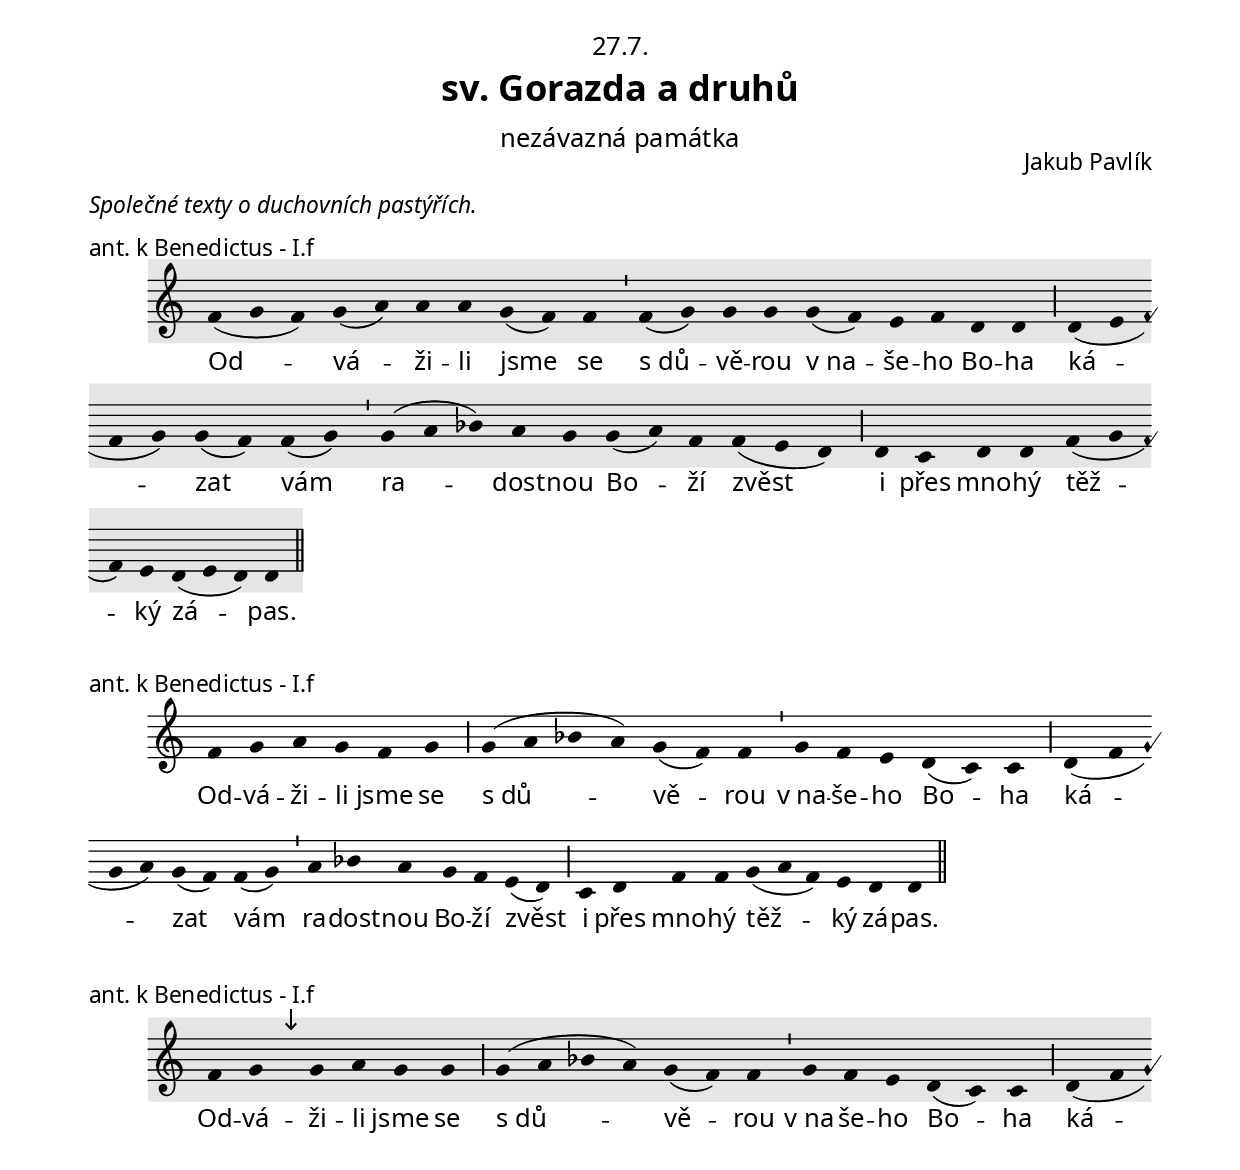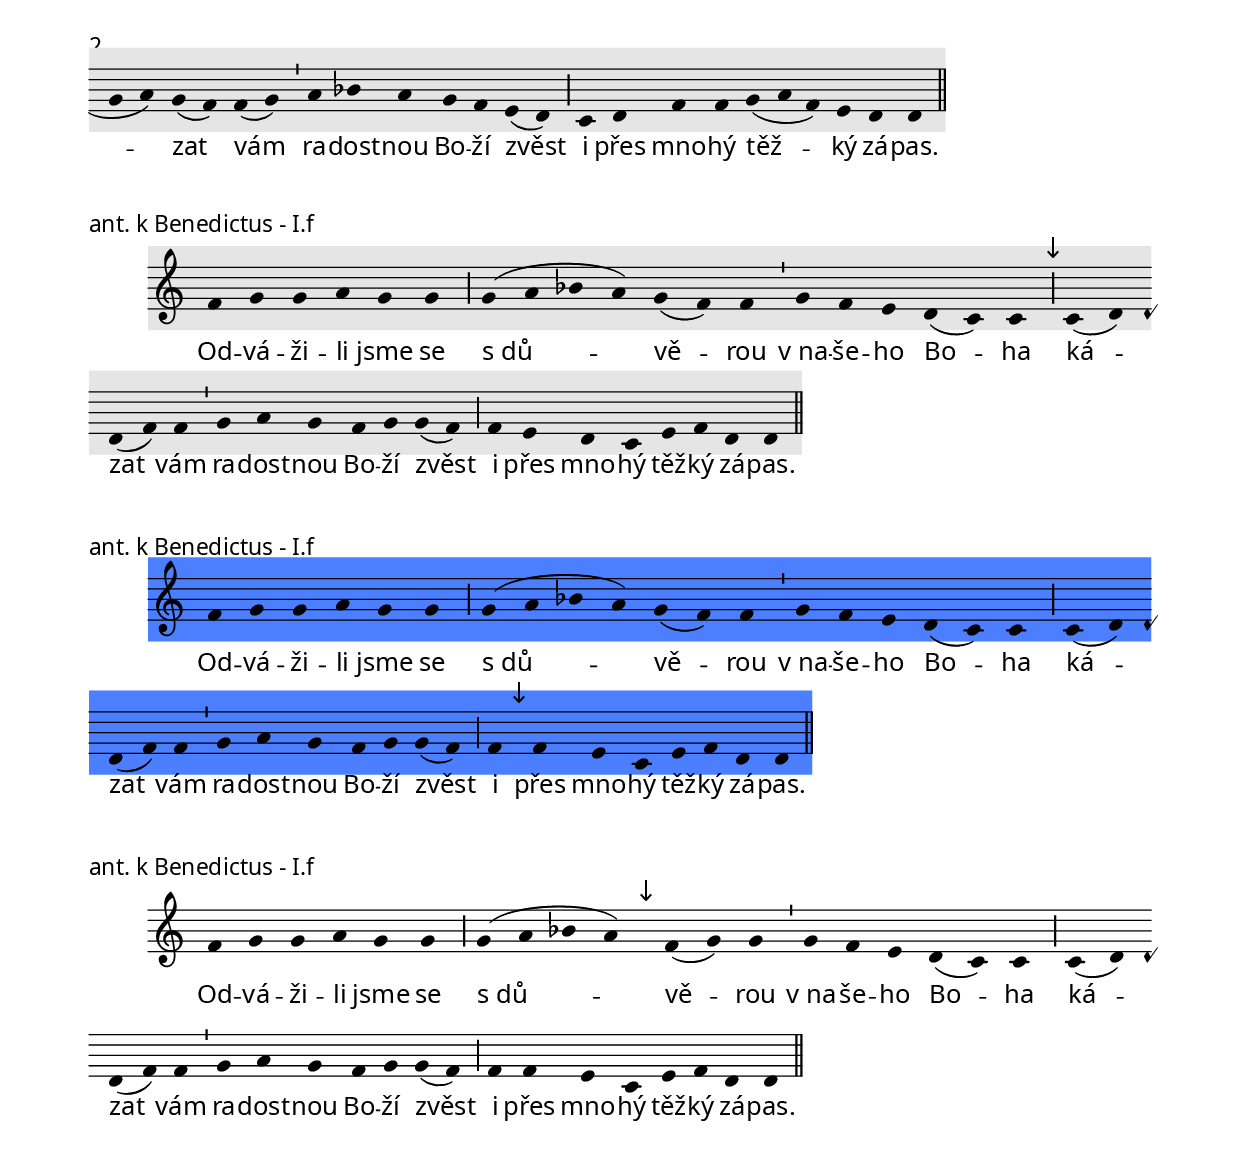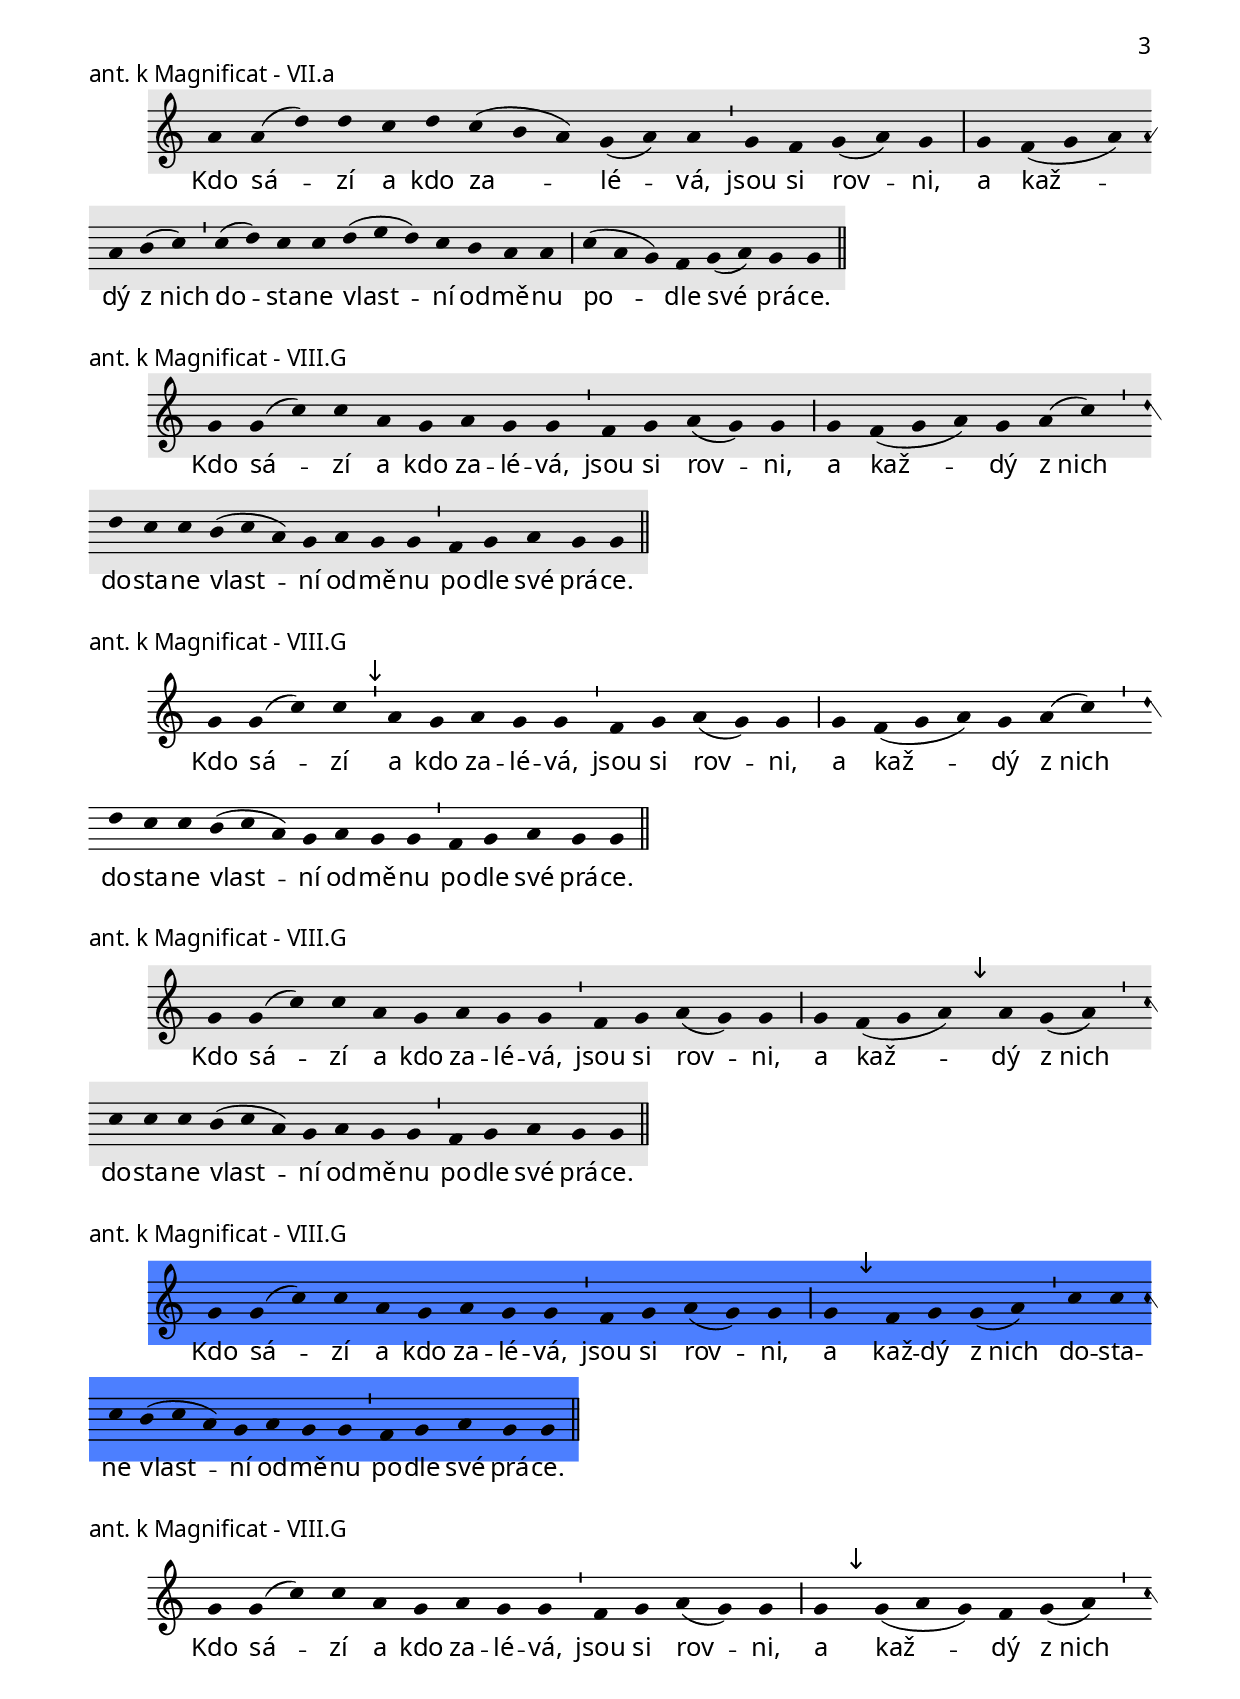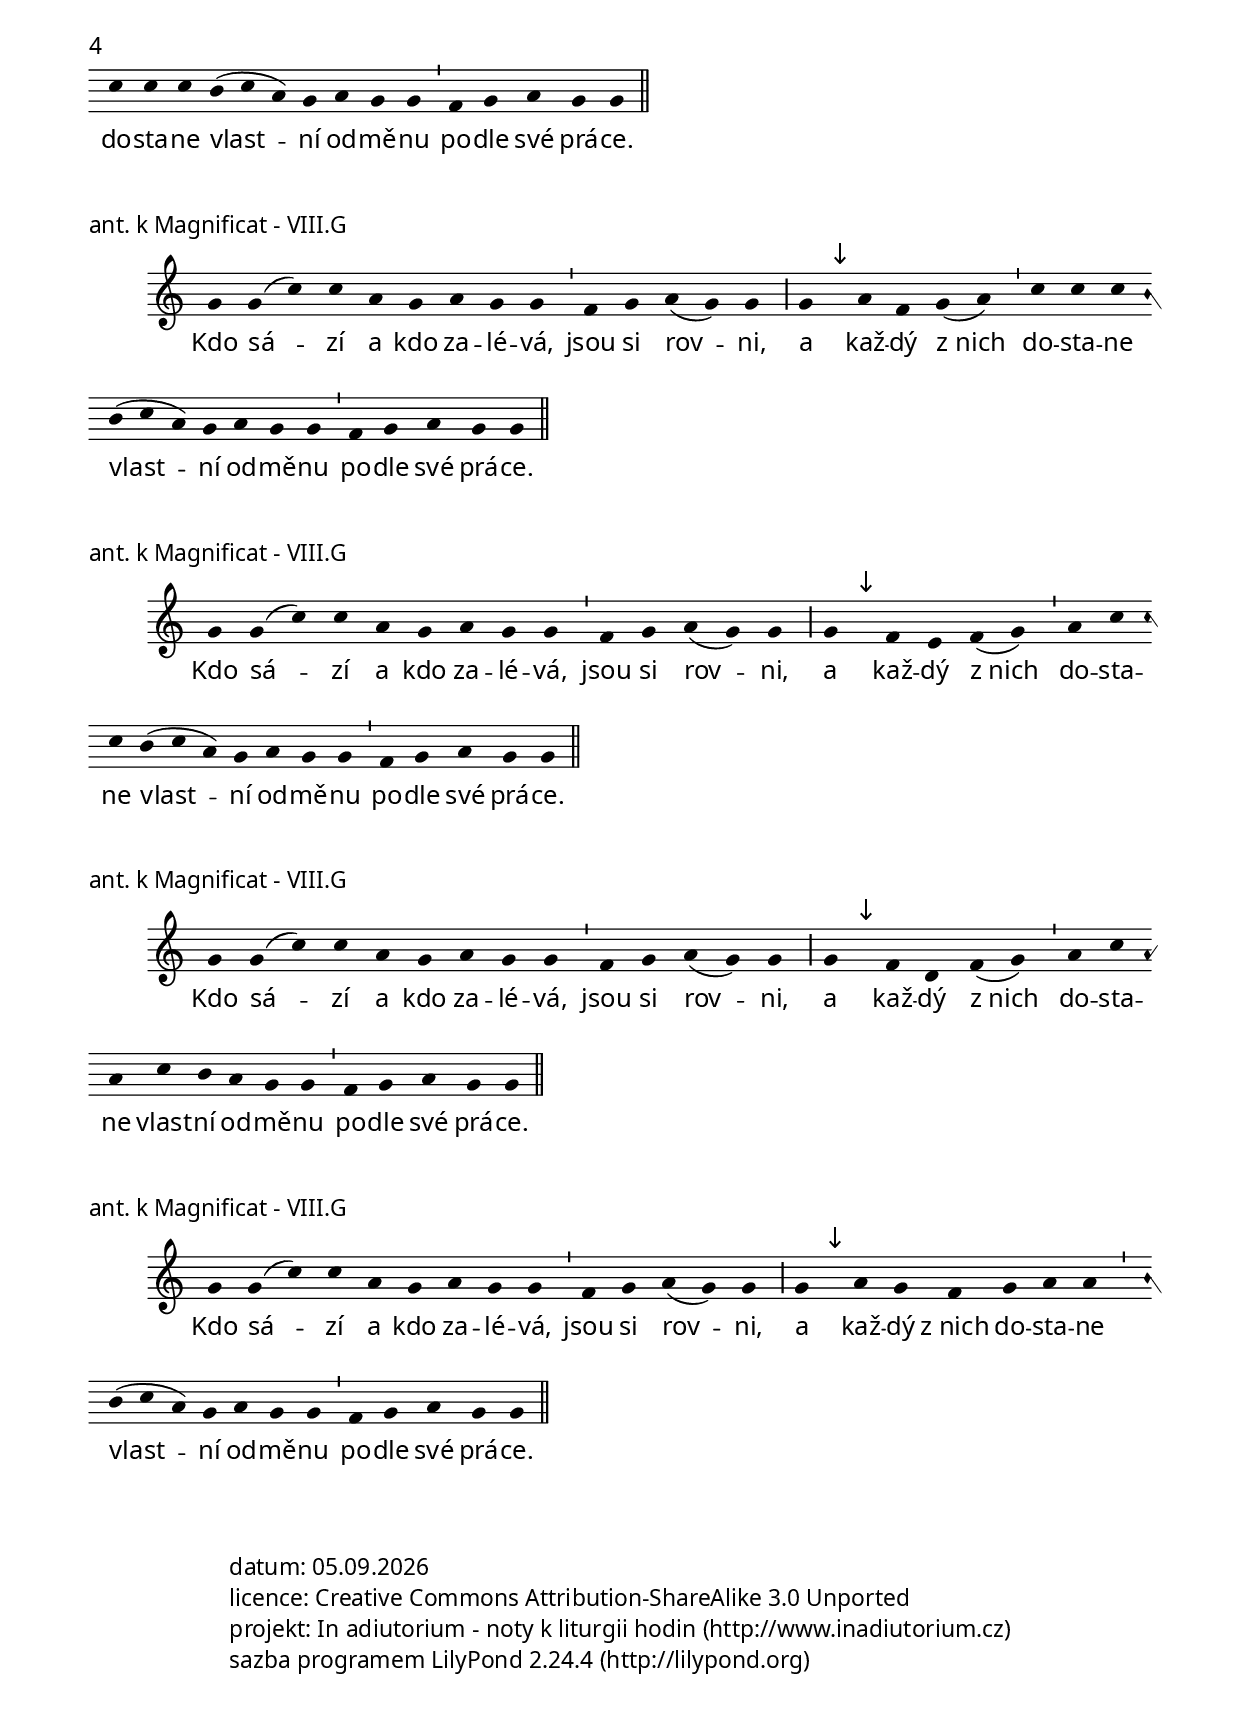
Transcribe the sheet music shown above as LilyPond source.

\version "2.15.40"

\include "../spolecne.ly"
\include "../dilyresponsorii.ly"

\header {
  title = \markup\titleSvatek
            "sv. Gorazda a druhů"
            "nezávazná památka"
            27.7.
  composer = "Jakub Pavlík"
}

\markup\communia #'(#:pastyr)

\score {
  \relative c' {
    \zvyraznovacSedy
    \choralniRezim
    f4( g f) g( a) a a g( f) f \barMin
    f( g) g g g( f) e f d d \barMaior
    d( e f g) g( f) f( g) \barMin g( a bes) a g g( a) f f( e d) \barMaior
    d c d d f( g f) e d( e d) d \barFinalis
  }
  \addlyrics {
    Od -- vá -- ži -- li jsme se
    s_dů -- vě -- rou v_na -- še -- ho Bo -- ha
    ká -- zat vám ra -- dost -- nou Bo -- ží zvěst
    i přes mno -- hý těž -- ký zá -- pas.
  }
  \header {
    quid = "ant. k Benedictus"
    modus = "I"
    differentia = "f"
    psalmus = ""
    placet = "_jsme se_ je fuj; _zápas_ lépe jen d d"
    id = "aben"
    piece = \markup {\sestavTitulekBezZalmu}
  }
}

\score {
  \relative c' {
    \choralniRezim
    f4 g a g f g \barMaior
    g( a bes a) g( f) f \barMin
    g f e d( c) c \barMaior
    d( f g a) g( f) f( g) \barMin
    a bes a g f e( d) \barMaior
    c d f f g( a f) e d d \barFinalis
  }
  \addlyrics {
    Od -- vá -- ži -- li jsme se
    s_dů -- vě -- rou
    v_na -- še -- ho Bo -- ha
    ká -- zat vám
    ra -- dost -- nou Bo -- ží zvěst
    i přes mno -- hý těž -- ký zá -- pas.
  }
  \header {
    quid = "ant. k Benedictus"
    modus = "I"
    differentia = "f"
    psalmus = ""
    id = "aben"
    piece = \markup {\sestavTitulekBezZalmu}
  }
}

\score {
  \relative c' {
    \zvyraznovacSedy
    \choralniRezim
    f4 g \mark\sipka g a g g \barMaior
    g( a bes a) g( f) f \barMin
    g f e d( c) c \barMaior
    d( f g a) g( f) f( g) \barMin
    a bes a g f e( d) \barMaior
    c d f f g( a f) e d d \barFinalis
  }
  \addlyrics {
    Od -- vá -- ži -- li jsme se
    s_dů -- vě -- rou
    v_na -- še -- ho Bo -- ha
    ká -- zat vám
    ra -- dost -- nou Bo -- ží zvěst
    i přes mno -- hý těž -- ký zá -- pas.
  }
  \header {
    quid = "ant. k Benedictus"
    modus = "I"
    differentia = "f"
    psalmus = ""
    id = "aben"
    piece = \markup {\sestavTitulekBezZalmu}
  }
}

\score {
  \relative c' {
    \zvyraznovacSedy
    \choralniRezim
    f4 g g a g g \barMaior
    g( a bes a) g( f) f \barMin
    g f e d( c) c \barMaior
    \mark\sipka c( d) d( f) f \barMin
    g a g f g g( f) \barMaior
    f e d c e f d d \barFinalis
  }
  \addlyrics {
    Od -- vá -- ži -- li jsme se
    s_dů -- vě -- rou
    v_na -- še -- ho Bo -- ha
    ká -- zat vám
    ra -- dost -- nou Bo -- ží zvěst
    i přes mno -- hý těž -- ký zá -- pas.
  }
  \header {
    quid = "ant. k Benedictus"
    modus = "I"
    differentia = "f"
    psalmus = ""
    id = "aben"
    piece = \markup {\sestavTitulekBezZalmu}
  }
}

\score {
  \relative c' {
    \zvyraznovacModry
    \choralniRezim
    f4 g g a g g \barMaior
    g( a bes a) g( f) f \barMin
    g f e d( c) c \barMaior
    c( d) d( f) f \barMin
    g a g f g g( f) \barMaior
    f \mark\sipka f e c e f d d \barFinalis
  }
  \addlyrics {
    Od -- vá -- ži -- li jsme se
    s_dů -- vě -- rou
    v_na -- še -- ho Bo -- ha
    ká -- zat vám
    ra -- dost -- nou Bo -- ží zvěst
    i přes mno -- hý těž -- ký zá -- pas.
  }
  \header {
    quid = "ant. k Benedictus"
    modus = "I"
    differentia = "f"
    psalmus = ""
    id = "aben"
    piece = \markup {\sestavTitulekBezZalmu}
  }
}

\score {
  \relative c' {
    \choralniRezim
    f4 g g a g g \barMaior
    g( a bes a) \mark\sipka f( g) g \barMin
    g f e d( c) c \barMaior
    c( d) d( f) f \barMin
    g a g f g g( f) \barMaior
    f f e c e f d d \barFinalis
  }
  \addlyrics {
    Od -- vá -- ži -- li jsme se
    s_dů -- vě -- rou
    v_na -- še -- ho Bo -- ha
    ká -- zat vám
    ra -- dost -- nou Bo -- ží zvěst
    i přes mno -- hý těž -- ký zá -- pas.
  }
  \header {
    quid = "ant. k Benedictus"
    modus = "I"
    differentia = "f"
    psalmus = ""
    id = "aben"
    piece = \markup {\sestavTitulekBezZalmu}
  }
}

\pageBreak

\score {
  \relative c'' {
    \zvyraznovacSedy
    \choralniRezim
    a4 a( d) d c d c( b a) g( a) a \barMin
    g f g( a) g \barMax
    g f( g a) a b( c) \barMin c( d) c c d( e d) c b a a \barMaior
    c( a g) f g( a) g g \barFinalis
  }
  \addlyrics {
    Kdo sá -- zí a kdo za -- lé -- vá,
    jsou si rov -- ni,
    a kaž -- dý z_nich do -- sta -- ne vlast -- ní od -- mě -- nu
    po -- dle své prá -- ce.
  }
  \header {
    quid = "ant. k Magnificat"
    modus = "VII"
    differentia = "a"
    psalmus = ""
    id = "amag"
    piece = \markup {\sestavTitulekBezZalmu}
  }
}

\score {
  \relative c'' {
    \zvyraznovacSedy
    \choralniRezim
    g4 g( c) c a g a g g \barMin
    f g a( g) g \barMaior
    g f( g a) g a( c) \barMin
    d c c b( c a) g a g g \barMin
    f g a g g \barFinalis
  }
  \addlyrics {
    Kdo sá -- zí a kdo za -- lé -- vá,
    jsou si rov -- ni,
    a kaž -- dý z_nich
    do -- sta -- ne vlast -- ní od -- mě -- nu
    po -- dle své prá -- ce.
  }
  \header {
    quid = "ant. k Magnificat"
    modus = "VIII"
    differentia = "G"
    psalmus = ""
    placet = "_z nich_ dlouhou pes moc dobře nenese"
    id = "amag"
    piece = \markup {\sestavTitulekBezZalmu}
  }
}

\score {
  \relative c'' {
    \choralniRezim
    g4 g( c) c \mark\sipka \barMin a g a g g \barMin
    f g a( g) g \barMaior
    g f( g a) g a( c) \barMin
    d c c b( c a) g a g g \barMin
    f g a g g \barFinalis
  }
  \addlyrics {
    Kdo sá -- zí a kdo za -- lé -- vá,
    jsou si rov -- ni,
    a kaž -- dý z_nich
    do -- sta -- ne vlast -- ní od -- mě -- nu
    po -- dle své prá -- ce.
  }
  \header {
    quid = "ant. k Magnificat"
    modus = "VIII"
    differentia = "G"
    psalmus = ""
    id = "amag"
    piece = \markup {\sestavTitulekBezZalmu}
  }
}

\score {
  \relative c'' {
    \zvyraznovacSedy
    \choralniRezim
    g4 g( c) c a g a g g \barMin
    f g a( g) g \barMaior
    g f( g a) \mark\sipka a g( a) \barMin
    c c c b( c a) g a g g \barMin
    f g a g g \barFinalis
  }
  \addlyrics {
    Kdo sá -- zí a kdo za -- lé -- vá,
    jsou si rov -- ni,
    a kaž -- dý z_nich
    do -- sta -- ne vlast -- ní od -- mě -- nu
    po -- dle své prá -- ce.
  }
  \header {
    quid = "ant. k Magnificat"
    modus = "VIII"
    differentia = "G"
    psalmus = ""
    placet = "2 _každý z nich_ je těžkopádné"
    id = "amag"
    piece = \markup {\sestavTitulekBezZalmu}
  }
}

\score {
  \relative c'' {
    \zvyraznovacModry
    \choralniRezim
    g4 g( c) c a g a g g \barMin
    f g a( g) g \barMaior
    g \mark\sipka f g g( a) \barMin
    c c c b( c a) g a g g \barMin
    f g a g g \barFinalis
  }
  \addlyrics {
    Kdo sá -- zí a kdo za -- lé -- vá,
    jsou si rov -- ni,
    a kaž -- dý z_nich
    do -- sta -- ne vlast -- ní od -- mě -- nu
    po -- dle své prá -- ce.
  }
  \header {
    quid = "ant. k Magnificat"
    modus = "VIII"
    differentia = "G"
    psalmus = ""
    id = "amag"
    piece = \markup {\sestavTitulekBezZalmu}
  }
}

\score {
  \relative c'' {
    \choralniRezim
    g4 g( c) c a g a g g \barMin
    f g a( g) g \barMaior
    g \mark\sipka g( a g) f g( a) \barMin
    c c c b( c a) g a g g \barMin
    f g a g g \barFinalis
  }
  \addlyrics {
    Kdo sá -- zí a kdo za -- lé -- vá,
    jsou si rov -- ni,
    a kaž -- dý z_nich
    do -- sta -- ne vlast -- ní od -- mě -- nu
    po -- dle své prá -- ce.
  }
  \header {
    quid = "ant. k Magnificat"
    modus = "VIII"
    differentia = "G"
    psalmus = ""
    id = "amag"
    piece = \markup {\sestavTitulekBezZalmu}
  }
}

\score {
  \relative c'' {
    \choralniRezim
    g4 g( c) c a g a g g \barMin
    f g a( g) g \barMaior
    g \mark\sipka a f g( a) \barMin
    c c c b( c a) g a g g \barMin
    f g a g g \barFinalis
  }
  \addlyrics {
    Kdo sá -- zí a kdo za -- lé -- vá,
    jsou si rov -- ni,
    a kaž -- dý z_nich
    do -- sta -- ne vlast -- ní od -- mě -- nu
    po -- dle své prá -- ce.
  }
  \header {
    quid = "ant. k Magnificat"
    modus = "VIII"
    differentia = "G"
    psalmus = ""
    id = "amag"
    piece = \markup {\sestavTitulekBezZalmu}
  }
}

\score {
  \relative c'' {
    \choralniRezim
    g4 g( c) c a g a g g \barMin
    f g a( g) g \barMaior
    g \mark\sipka f e f( g) \barMin
    a c c b( c a) g a g g \barMin
    f g a g g \barFinalis
  }
  \addlyrics {
    Kdo sá -- zí a kdo za -- lé -- vá,
    jsou si rov -- ni,
    a kaž -- dý z_nich
    do -- sta -- ne vlast -- ní od -- mě -- nu
    po -- dle své prá -- ce.
  }
  \header {
    quid = "ant. k Magnificat"
    modus = "VIII"
    differentia = "G"
    psalmus = ""
    id = "amag"
    piece = \markup {\sestavTitulekBezZalmu}
  }
}

\score {
  \relative c'' {
    \choralniRezim
    g4 g( c) c a g a g g \barMin
    f g a( g) g \barMaior
    g \mark\sipka f d f( g) \barMin
    a c a c b a g g \barMin
    f g a g g \barFinalis
  }
  \addlyrics {
    Kdo sá -- zí a kdo za -- lé -- vá,
    jsou si rov -- ni,
    a kaž -- dý z_nich
    do -- sta -- ne vlast -- ní od -- mě -- nu
    po -- dle své prá -- ce.
  }
  \header {
    quid = "ant. k Magnificat"
    modus = "VIII"
    differentia = "G"
    psalmus = ""
    id = "amag"
    piece = \markup {\sestavTitulekBezZalmu}
  }
}

\score {
  \relative c'' {
    \choralniRezim
    g4 g( c) c a g a g g \barMin
    f g a( g) g \barMaior
    g \mark\sipka a g f g a a \barMin
    b( c a) g a g g \barMin
    f g a g g \barFinalis
  }
  \addlyrics {
    Kdo sá -- zí a kdo za -- lé -- vá,
    jsou si rov -- ni,
    a kaž -- dý z_nich do -- sta -- ne
    vlast -- ní od -- mě -- nu
    po -- dle své prá -- ce.
  }
  \header {
    quid = "ant. k Magnificat"
    modus = "VIII"
    differentia = "G"
    psalmus = ""
    id = "amag"
    piece = \markup {\sestavTitulekBezZalmu}
  }
}
